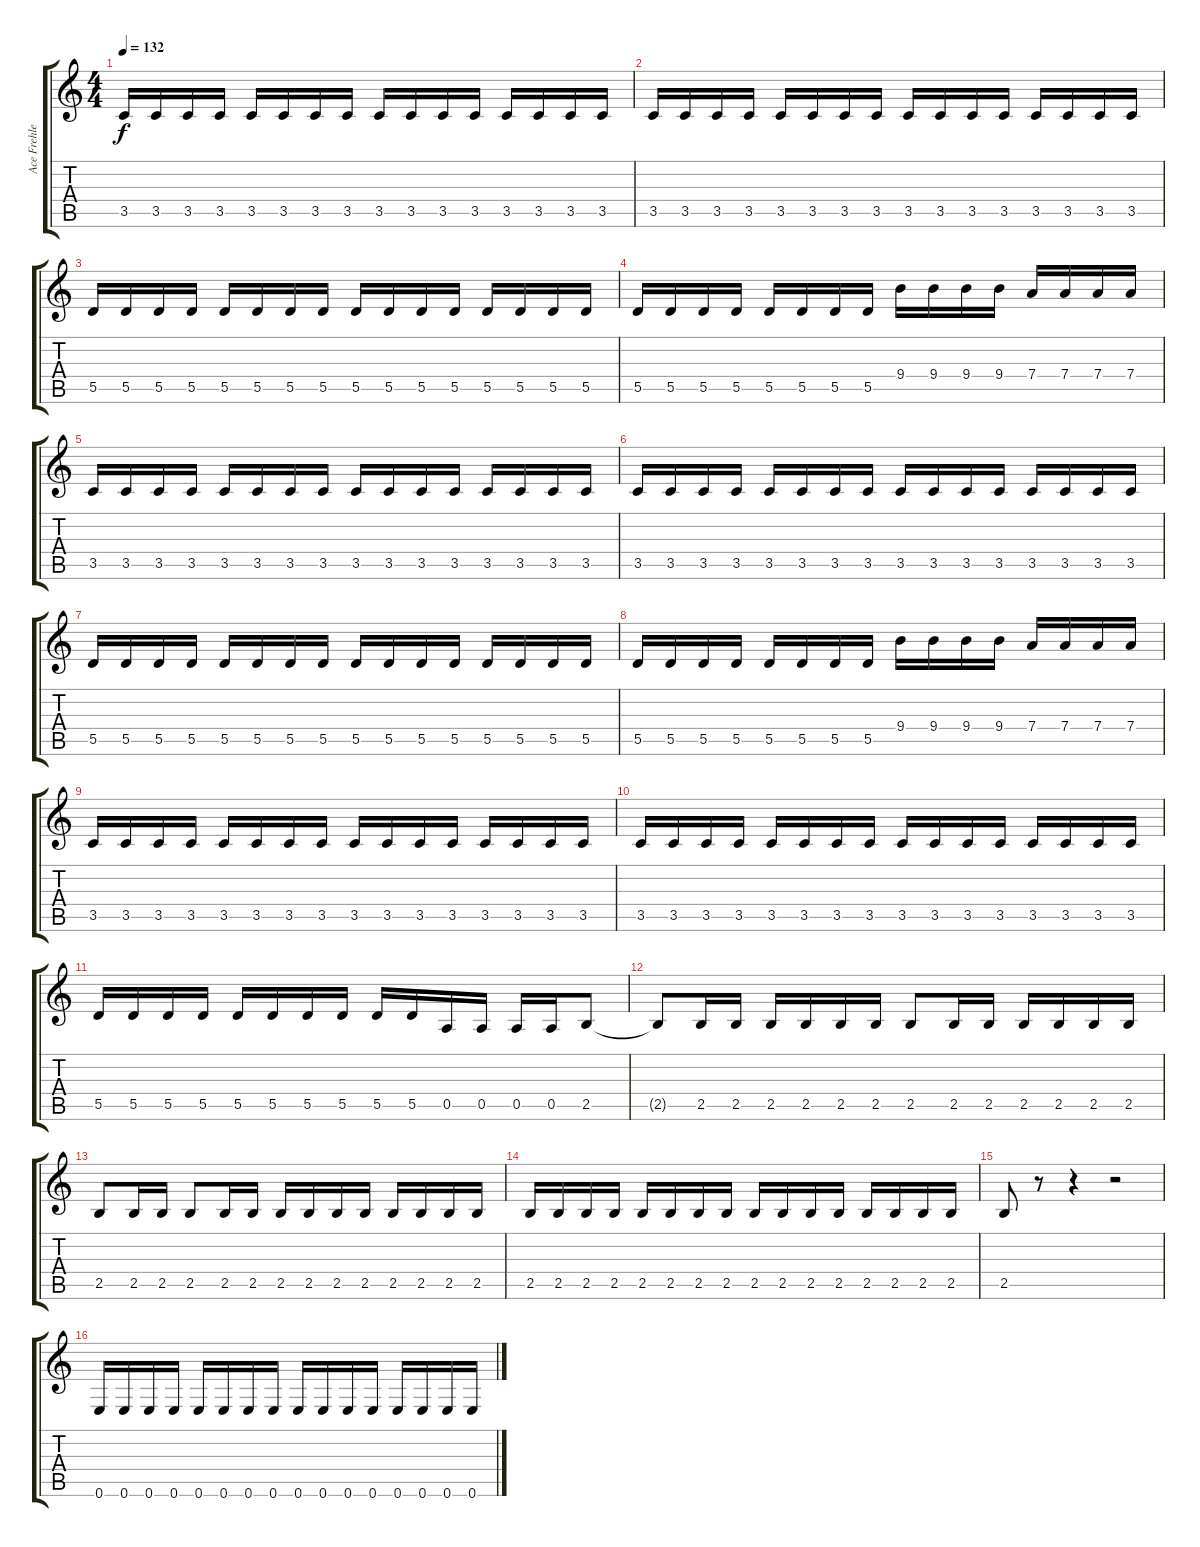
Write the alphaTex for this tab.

\track ("Ace Frehley" "Ace Frehle") {instrument electricguitarclean}
\staff {score tabs}
\tuning (E4 B3 G3 D3 A2 E2) {hide}
\ts (4 4)
\tempo 132
\clef g2
\ks c
3.5.16{dy f} 3.5.16 3.5.16 3.5.16 3.5.16 3.5.16 3.5.16 3.5.16 3.5.16 3.5.16 3.5.16 3.5.16 3.5.16 3.5.16 3.5.16 3.5.16 |
3.5.16 3.5.16 3.5.16 3.5.16 3.5.16 3.5.16 3.5.16 3.5.16 3.5.16 3.5.16 3.5.16 3.5.16 3.5.16 3.5.16 3.5.16 3.5.16 |
5.5.16 5.5.16 5.5.16 5.5.16 5.5.16 5.5.16 5.5.16 5.5.16 5.5.16 5.5.16 5.5.16 5.5.16 5.5.16 5.5.16 5.5.16 5.5.16 |
5.5.16 5.5.16 5.5.16 5.5.16 5.5.16 5.5.16 5.5.16 5.5.16 9.4.16 9.4.16 9.4.16 9.4.16 7.4.16 7.4.16 7.4.16 7.4.16 |
3.5.16 3.5.16 3.5.16 3.5.16 3.5.16 3.5.16 3.5.16 3.5.16 3.5.16 3.5.16 3.5.16 3.5.16 3.5.16 3.5.16 3.5.16 3.5.16 |
3.5.16 3.5.16 3.5.16 3.5.16 3.5.16 3.5.16 3.5.16 3.5.16 3.5.16 3.5.16 3.5.16 3.5.16 3.5.16 3.5.16 3.5.16 3.5.16 |
5.5.16 5.5.16 5.5.16 5.5.16 5.5.16 5.5.16 5.5.16 5.5.16 5.5.16 5.5.16 5.5.16 5.5.16 5.5.16 5.5.16 5.5.16 5.5.16 |
5.5.16 5.5.16 5.5.16 5.5.16 5.5.16 5.5.16 5.5.16 5.5.16 9.4.16 9.4.16 9.4.16 9.4.16 7.4.16 7.4.16 7.4.16 7.4.16 |
3.5.16 3.5.16 3.5.16 3.5.16 3.5.16 3.5.16 3.5.16 3.5.16 3.5.16 3.5.16 3.5.16 3.5.16 3.5.16 3.5.16 3.5.16 3.5.16 |
3.5.16 3.5.16 3.5.16 3.5.16 3.5.16 3.5.16 3.5.16 3.5.16 3.5.16 3.5.16 3.5.16 3.5.16 3.5.16 3.5.16 3.5.16 3.5.16 |
5.5.16 5.5.16 5.5.16 5.5.16 5.5.16 5.5.16 5.5.16 5.5.16 5.5.16 5.5.16 0.5.16 0.5.16 0.5.16 0.5.16 2.5.8 |
2.5{t}.8 2.5.16 2.5.16 2.5.16 2.5.16 2.5.16 2.5.16 2.5.8 2.5.16 2.5.16 2.5.16 2.5.16 2.5.16 2.5.16 |
2.5.8 2.5.16 2.5.16 2.5.8 2.5.16 2.5.16 2.5.16 2.5.16 2.5.16 2.5.16 2.5.16 2.5.16 2.5.16 2.5.16 |
2.5.16 2.5.16 2.5.16 2.5.16 2.5.16 2.5.16 2.5.16 2.5.16 2.5.16 2.5.16 2.5.16 2.5.16 2.5.16 2.5.16 2.5.16 2.5.16 |
2.5.8 r.8 r.4 r.2 |
0.6.16 0.6.16 0.6.16 0.6.16 0.6.16 0.6.16 0.6.16 0.6.16 0.6.16 0.6.16 0.6.16 0.6.16 0.6.16 0.6.16 0.6.16 0.6.16
